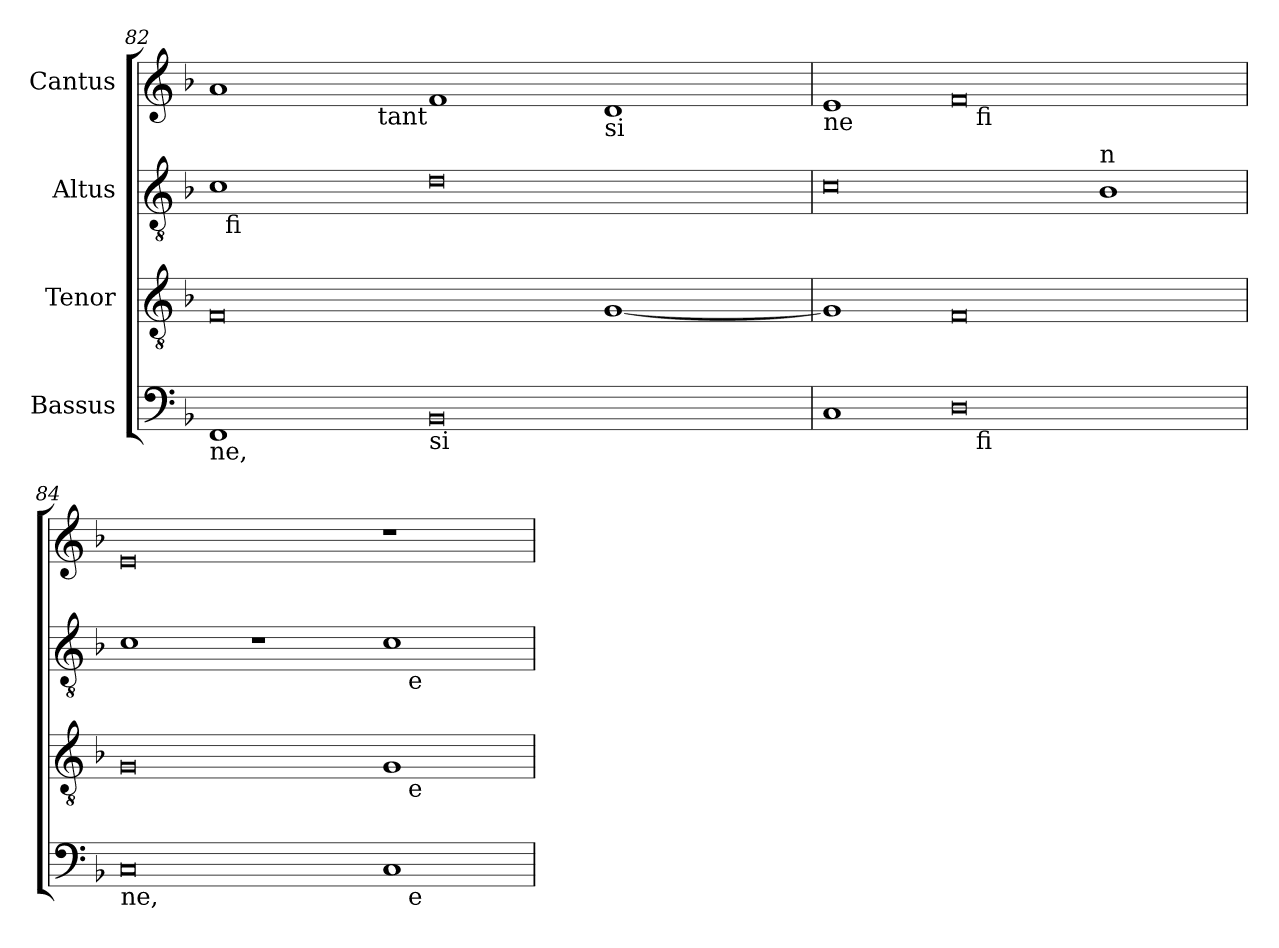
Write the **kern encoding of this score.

**kern	**kern	**kern	**kern
*part4	*part3	*part2	*part1
*staff4	*staff3	*staff2	*staff1
*I"Bassus	*I"Tenor	*I"Altus	*I"Cantus
*clefF4	*clefGv2	*clefGv2	*clefG2
*ITrd7c12	*	*	*
*k[b-]	*k[b-]	*k[b-]	*k[b-]
*F:	*F:	*F:	*F:
=82	=82	=82	=82
!LO:TX:b:t=ne,	!	!	!
*	*	*^	*^
1FFF	0F	1c	32ryy	1a	2ryy
!	!	!	!LO:TX:b:t=fi	!	!
.	.	.	1ryy	.	.
.	.	.	.	.	4ryy
.	.	.	.	.	32ryy
!	!	!	!	!	!LO:TX:b:t=tant
.	.	.	.	.	1ryy
!LO:TX:b:t=si	!	!	!	!	!
0BBB-	.	0d	.	1f	.
.	.	.	1ryy	.	.
.	.	.	.	.	1ryy
!	!	!	!	!LO:TX:b:t=si	!
.	[<1G	.	.	1d	.
.	.	.	2ryy	.	.
.	.	.	4...ryy	.	.
.	.	.	.	.	8..ryy
!!LO:LB:g=z	!!
=83	=83	=83	=83	=83	=83
!	!	!	!	!LO:TX:b:t=ne	!
!LO:TX:b:t=ne	!	!	!	!	!
*^	*	*v	*v	*	*
1CC	1ryy	1G]	0c	1e	1ryy
0DD	16ryy	0F	.	0f	16ryy
!	!	!	!	!	!LO:TX:b:t=fi
!	!LO:TX:b:t=fi	!	!	!	!
.	1ryy	.	.	.	1ryy
!	!	!	!LO:TX:a:t=n	!	!
.	.	.	1B-	.	.
.	2...ryy	.	.	.	2...ryy
=84	=84	=84	=84	=84	=84
!	!	!	!	!LO:TX:b:t=ne,	!
!	!	!	!LO:TX:b:t=ne,	!	!
!	!	!LO:TX:b:t=ne,	!	!	!
!LO:TX:b:t=ne,	!	!	!	!	!
*	*	*^	*^	*v	*v
0CC	1ryy	0G	1ryy	1c	1ryy	0e
.	1ryy	.	1ryy	1r	1ryy	.
1CC	16ryy	1G	16ryy	1c	16ryy	1r
!	!	!	!	!	!LO:TX:b:t=e	!
!	!	!	!LO:TX:b:t=e	!	!	!
!	!LO:TX:b:t=e	!	!	!	!	!
.	2...ryy	.	2...ryy	.	2...ryy	.
*v	*v	*	*	*v	*v	*
*	*v	*v	*	*
=	=	=	=
*-	*-	*-	*-
